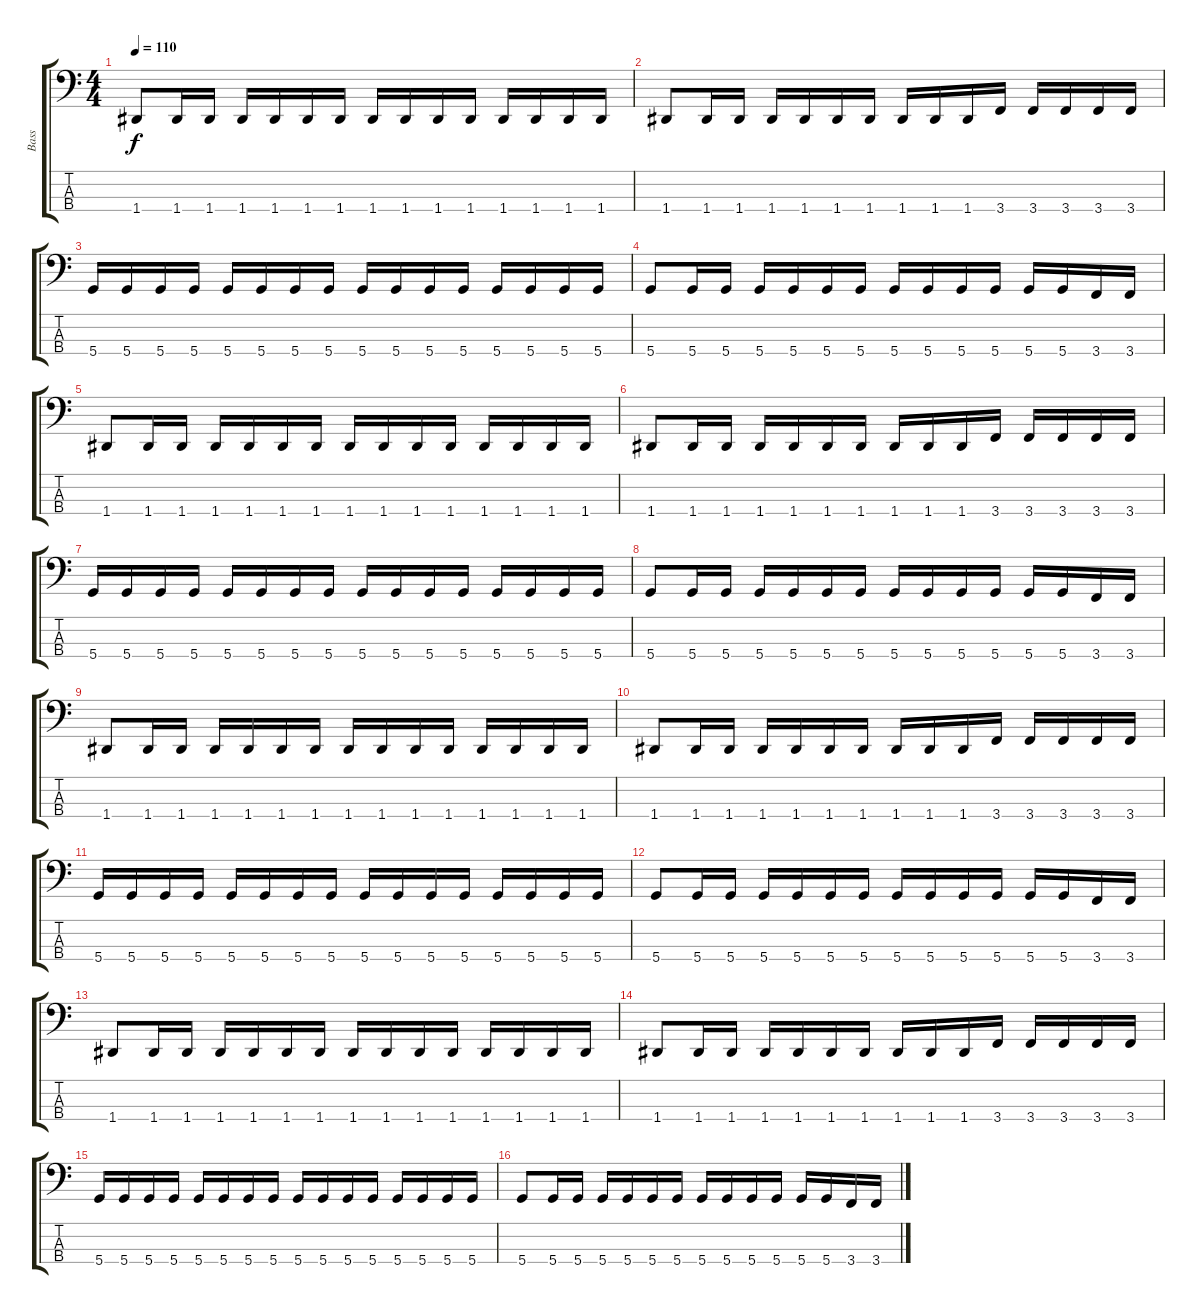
\track ("Bass" "Bass") {instrument electricbasspick}
\staff {score tabs}
\tuning (F2 C2 G1 D1) {hide}
\ts (4 4)
\tempo 110
\clef f4
\ks c
1.4.8{dy f} 1.4.16 1.4.16 1.4.16 1.4.16 1.4.16 1.4.16 1.4.16 1.4.16 1.4.16 1.4.16 1.4.16 1.4.16 1.4.16 1.4.16 |
1.4.8 1.4.16 1.4.16 1.4.16 1.4.16 1.4.16 1.4.16 1.4.16 1.4.16 1.4.16 3.4.16 3.4.16 3.4.16 3.4.16 3.4.16 |
5.4.16 5.4.16 5.4.16 5.4.16 5.4.16 5.4.16 5.4.16 5.4.16 5.4.16 5.4.16 5.4.16 5.4.16 5.4.16 5.4.16 5.4.16 5.4.16 |
5.4.8 5.4.16 5.4.16 5.4.16 5.4.16 5.4.16 5.4.16 5.4.16 5.4.16 5.4.16 5.4.16 5.4.16 5.4.16 3.4.16 3.4.16 |
1.4.8 1.4.16 1.4.16 1.4.16 1.4.16 1.4.16 1.4.16 1.4.16 1.4.16 1.4.16 1.4.16 1.4.16 1.4.16 1.4.16 1.4.16 |
1.4.8 1.4.16 1.4.16 1.4.16 1.4.16 1.4.16 1.4.16 1.4.16 1.4.16 1.4.16 3.4.16 3.4.16 3.4.16 3.4.16 3.4.16 |
5.4.16 5.4.16 5.4.16 5.4.16 5.4.16 5.4.16 5.4.16 5.4.16 5.4.16 5.4.16 5.4.16 5.4.16 5.4.16 5.4.16 5.4.16 5.4.16 |
5.4.8 5.4.16 5.4.16 5.4.16 5.4.16 5.4.16 5.4.16 5.4.16 5.4.16 5.4.16 5.4.16 5.4.16 5.4.16 3.4.16 3.4.16 |
1.4.8 1.4.16 1.4.16 1.4.16 1.4.16 1.4.16 1.4.16 1.4.16 1.4.16 1.4.16 1.4.16 1.4.16 1.4.16 1.4.16 1.4.16 |
1.4.8 1.4.16 1.4.16 1.4.16 1.4.16 1.4.16 1.4.16 1.4.16 1.4.16 1.4.16 3.4.16 3.4.16 3.4.16 3.4.16 3.4.16 |
5.4.16 5.4.16 5.4.16 5.4.16 5.4.16 5.4.16 5.4.16 5.4.16 5.4.16 5.4.16 5.4.16 5.4.16 5.4.16 5.4.16 5.4.16 5.4.16 |
5.4.8 5.4.16 5.4.16 5.4.16 5.4.16 5.4.16 5.4.16 5.4.16 5.4.16 5.4.16 5.4.16 5.4.16 5.4.16 3.4.16 3.4.16 |
1.4.8 1.4.16 1.4.16 1.4.16 1.4.16 1.4.16 1.4.16 1.4.16 1.4.16 1.4.16 1.4.16 1.4.16 1.4.16 1.4.16 1.4.16 |
1.4.8 1.4.16 1.4.16 1.4.16 1.4.16 1.4.16 1.4.16 1.4.16 1.4.16 1.4.16 3.4.16 3.4.16 3.4.16 3.4.16 3.4.16 |
5.4.16 5.4.16 5.4.16 5.4.16 5.4.16 5.4.16 5.4.16 5.4.16 5.4.16 5.4.16 5.4.16 5.4.16 5.4.16 5.4.16 5.4.16 5.4.16 |
5.4.8 5.4.16 5.4.16 5.4.16 5.4.16 5.4.16 5.4.16 5.4.16 5.4.16 5.4.16 5.4.16 5.4.16 5.4.16 3.4.16 3.4.16
